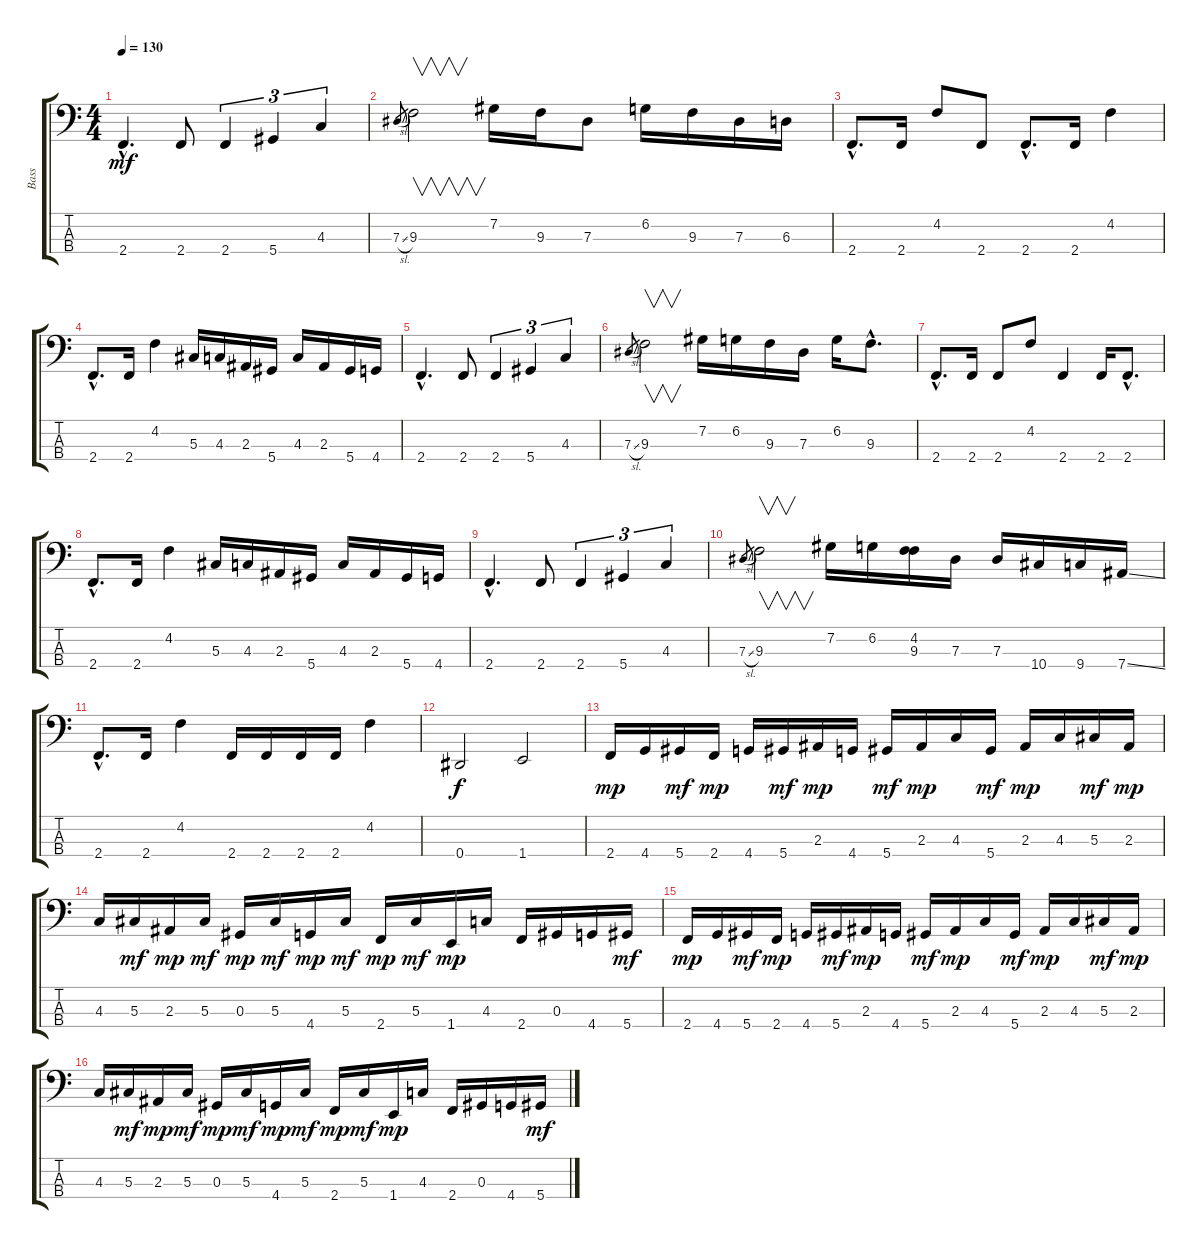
\track ("Bass" "Bass") {instrument electricbasspick}
\staff {score tabs}
\tuning (Gb2 Db2 Ab1 Eb1) {hide}
\ts (4 4)
\tempo 130
\clef f4
\ks c
2.4{hac}.4{d dy mf} 2.4.8 2.4.4{tu (3 2)} 5.4.4{tu (3 2)} 4.3.4{tu (3 2)} |
7.3{sl}.8{gr} 9.3.2{v} 7.2.16 9.3.16 7.3.8 6.2.16 9.3.16 7.3.16 6.3.16 |
2.4{hac}.8{d} 2.4.16 4.2.8 2.4.8 2.4{hac}.8{d} 2.4.16 4.2.4 |
2.4{hac}.8{d} 2.4.16 4.2.4 5.3.16 4.3.16 2.3.16 5.4.16 4.3.16 2.3.16 5.4.16 4.4.16 |
2.4{hac}.4{d} 2.4.8 2.4.4{tu (3 2)} 5.4.4{tu (3 2)} 4.3.4{tu (3 2)} |
7.3{sl}.8{gr} 9.3.2{v} 7.2.16 6.2.16 9.3.16 7.3.16 6.2.16 9.3{hac}.8{d} |
2.4{hac}.8{d} 2.4.16 2.4.8 4.2.8 2.4.4 2.4.16 2.4{hac}.8{d} |
2.4{hac}.8{d} 2.4.16 4.2.4 5.3.16 4.3.16 2.3.16 5.4.16 4.3.16 2.3.16 5.4.16 4.4.16 |
2.4{hac}.4{d} 2.4.8 2.4.4{tu (3 2)} 5.4.4{tu (3 2)} 4.3.4{tu (3 2)} |
7.3{sl}.8{gr} 9.3.2{v} 7.2.16 6.2.16 (4.2 9.3).16 7.3.16 7.3.16 10.4.16 9.4.16 7.4{ss}.16 |
2.4{hac}.8{d} 2.4.16 4.2.4 2.4.16 2.4.16 2.4.16 2.4.16 4.2.4 |
0.4.2{dy f} 1.4.2 |
2.4.16{dy mp} 4.4.16 5.4.16{dy mf} 2.4.16{dy mp} 4.4.16 5.4.16{dy mf} 2.3.16{dy mp} 4.4.16 5.4.16{dy mf} 2.3.16{dy mp} 4.3.16 5.4.16{dy mf} 2.3.16{dy mp} 4.3.16 5.3.16{dy mf} 2.3.16{dy mp} |
4.3.16 5.3.16{dy mf} 2.3.16{dy mp} 5.3.16{dy mf} 0.3.16{dy mp} 5.3.16{dy mf} 4.4.16{dy mp} 5.3.16{dy mf} 2.4.16{dy mp} 5.3.16{dy mf} 1.4.16{dy mp} 4.3.16 2.4.16 0.3.16 4.4.16 5.4.16{dy mf} |
2.4.16{dy mp} 4.4.16 5.4.16{dy mf} 2.4.16{dy mp} 4.4.16 5.4.16{dy mf} 2.3.16{dy mp} 4.4.16 5.4.16{dy mf} 2.3.16{dy mp} 4.3.16 5.4.16{dy mf} 2.3.16{dy mp} 4.3.16 5.3.16{dy mf} 2.3.16{dy mp} |
4.3.16 5.3.16{dy mf} 2.3.16{dy mp} 5.3.16{dy mf} 0.3.16{dy mp} 5.3.16{dy mf} 4.4.16{dy mp} 5.3.16{dy mf} 2.4.16{dy mp} 5.3.16{dy mf} 1.4.16{dy mp} 4.3.16 2.4.16 0.3.16 4.4.16 5.4.16{dy mf}
